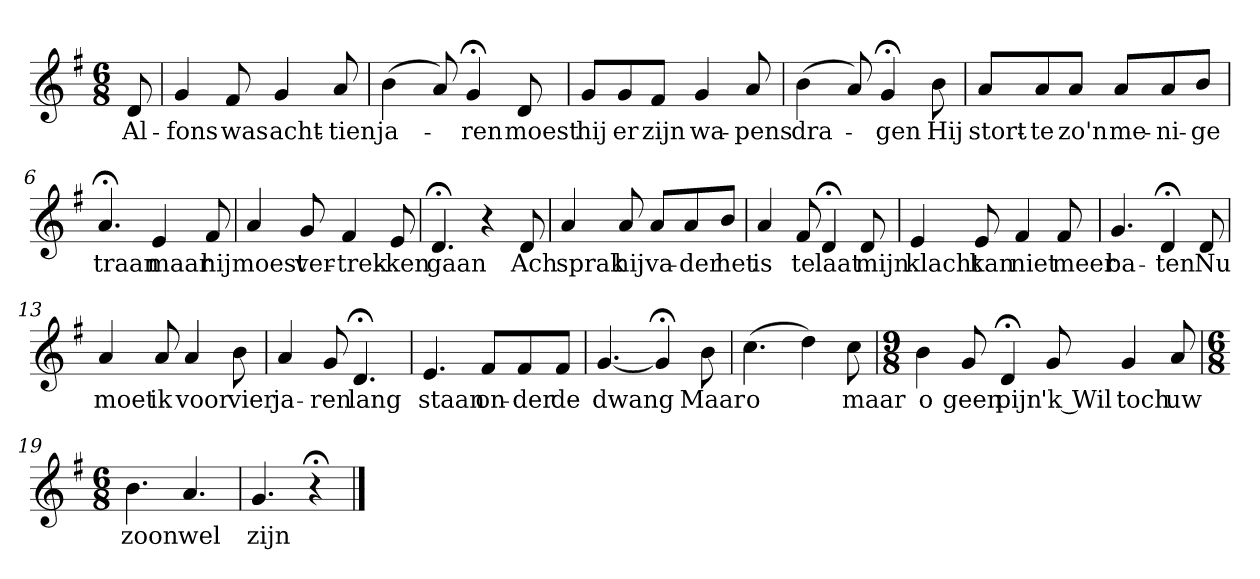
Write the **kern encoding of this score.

**kern	**text
*part1	*part1
*staff1	*staff1
*k[f#]	*
*G:	*
*M6/8	*
*MM120	*
=	=
8d	Al-
=1	=1
4g	-fons
8f#	was
4g	acht-
8a	-tien
=2	=2
(4b	ja-
8a)	.
4g;<	-ren
8d	moest
=3	=3
8gL	hij
8g	er
8f#J	zijn
4g	wa-
8a	-pens
=4	=4
(4b	dra-
8a)	.
4g;<	-gen
8b	Hij
=5	=5
8aL	stort-
8a	-te
8aJ	zo'n
8aL	me-
8a	-ni-
8bJ	-ge
=6	=6
4.a;<	traan
4e	maar
8f#	hij
=7	=7
4a	moest
8g	ver-
4f#	-trek-
8e	-ken
=8	=8
4.d;<	gaan
4r	.
8d	Ach
=9	=9
4a	sprak
8a	hij
8aL	va-
8a	-der
8bJ	het
=10	=10
4a	is
8f#	te
4d;<	laat
8d	mijn
=11	=11
4e	klacht
8e	kan
4f#	niet
8f#	meer
=12	=12
4.g	ba-
4d;<	-ten
8d	Nu
=13	=13
4a	moet
8a	ik
4a	voor
8b	vier
=14	=14
4a	ja-
8g	-ren
4.d;<	lang
=15	=15
4.e	staan
8f#L	on-
8f#	-der
8f#J	de
=16	=16
[4.g	dwang
4g;<]	.
8b	Maar
=17	=17
(4.cc	o
4dd)	.
8cc	maar
=18	=18
*M9/8	*
4b	o
8g	geen
4d;<	pijn
8g	'k Wil
4g	toch
8a	uw
=19	=19
*M6/8	*
4.b	zoon
4.a	wel
=20	=20
4.g	zijn
4r;<	.
==	==
*-	*-
